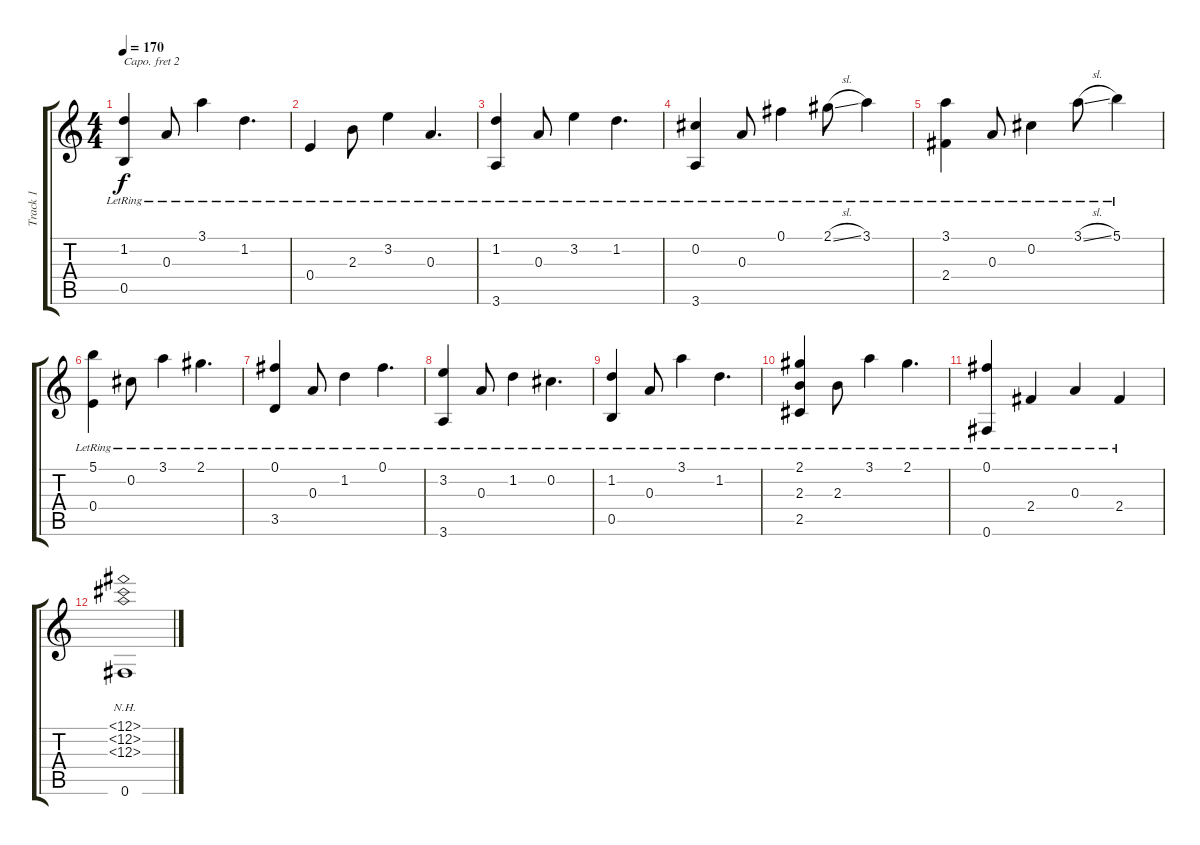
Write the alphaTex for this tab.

\track ("Track 1" "Track 1") {instrument acousticguitarnylon}
\staff {score tabs}
\capo 2
\tuning (E4 B3 G3 D3 A2 E2) {hide}
\ts (4 4)
\tempo 170
\clef g2
\ks c
(1.2{lr} 0.5{lr}).4{dy f} 0.3{lr}.8 3.1{lr}.4 1.2{lr}.4{d} |
0.4{lr}.4 2.3{lr}.8 3.2{lr}.4 0.3{lr}.4{d} |
(1.2{lr} 3.6{lr}).4 0.3{lr}.8 3.2{lr}.4 1.2{lr}.4{d} |
(0.2{lr} 3.6{lr}).4 0.3{lr}.8 0.1{lr}.4 2.1{sl lr}.8 3.1{lr}.4 |
(3.1{lr} 2.4{lr}).4 0.3{lr}.8 0.2{lr}.4 3.1{sl lr}.8 5.1{lr}.4 |
(5.1{lr} 0.4{lr}).4 0.2{lr}.8 3.1{lr}.4 2.1{lr}.4{d} |
(0.1{lr} 3.5{lr}).4 0.3{lr}.8 1.2{lr}.4 0.1{lr}.4{d} |
(3.2{lr} 3.6{lr}).4 0.3{lr}.8 1.2{lr}.4 0.2{lr}.4{d} |
(1.2{lr} 0.5{lr}).4 0.3{lr}.8 3.1{lr}.4 1.2{lr}.4{d} |
(2.1{lr} 2.3{lr} 2.5{lr}).4 2.3{lr}.8 3.1{lr}.4 2.1{lr}.4{d} |
(0.1{lr} 0.6{lr}).4 2.4{lr}.4 0.3{lr}.4 2.4{lr}.4 |
(12.1{nh} 12.2{nh} 12.3{nh} 0.6).1
